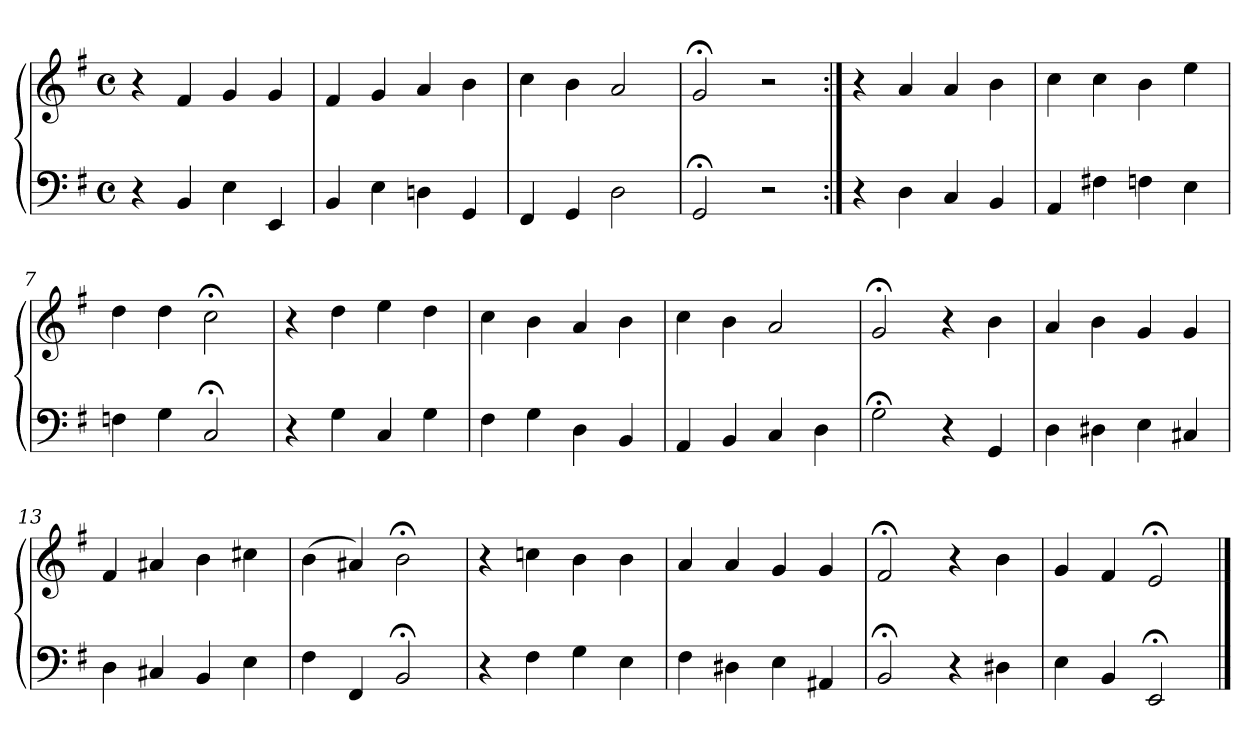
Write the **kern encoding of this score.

**kern	**kern
*part1	*part1
*staff2	*staff1
*clefF4	*clefG2
*k[f#]	*k[f#]
*M4/4	*M4/4
*met(c)	*met(c)
=1	=1
4r	4r
4BB	4f#
4E	4g
4EE	4g
=2	=2
4BB	4f#
4E	4g
4Dn	4a
4GG	4b
=3	=3
4FF#	4cc
4GG	4b
2D	2a
=4	=4
2GG;<	2g;<
2r	2r
=5:|!	=5:|!
4r	4r
4D	4a
4C	4a
4BB	4b
=6	=6
4AA	4cc
4F#X	4cc
4Fn	4b
4E	4ee
=7	=7
4Fn	4dd
4G	4dd
2C;<	2cc;<
=8	=8
4r	4r
4G	4dd
4C	4ee
4G	4dd
!!LO:LB:g=z
=9	=9
4F#	4cc
4G	4b
4D	4a
4BB	4b
=10	=10
4AA	4cc
4BB	4b
4C	2a
4D	.
=11	=11
2G;<	2g;<
4r	4r
4GG	4b
=12	=12
4D	4a
4D#X	4b
4E	4g
4C#X	4g
=13	=13
4D	4f#
4C#X	4a#X
4BB	4b
4E	4cc#X
=14	=14
4F#	(4b
4FF#	4a#X)
2BB;<	2b;<
=15	=15
4r	4r
4F#	4ccn
4G	4b
4E	4b
=16	=16
4F#	4a
4D#X	4a
4E	4g
4AA#X	4g
!!LO:LB:g=z
=17	=17
2BB;<	2f#;<
4r	4r
4D#X	4b
=18	=18
4E	4g
4BB	4f#
2EE;<	2e;<
==	==
*-	*-
